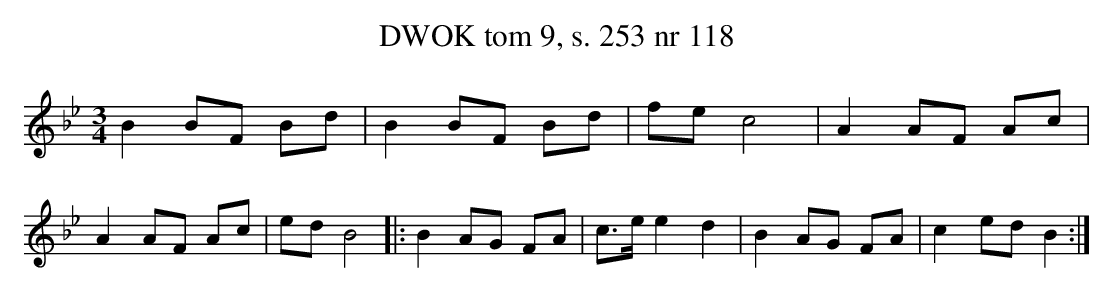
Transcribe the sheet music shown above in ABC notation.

X:1
T:DWOK tom 9, s. 253 nr 118
L:1/16
M:3/4
K:Bb
B4 B2F2 B2d2|B4 B2F2 B2d2|f2e2 c8|A4 A2F2 A2c2|
A4 A2F2 A2c2|e2d2 B8|:B4 A2G2 F2A2|c3e e4 d4|B4 A2G2 F2A2|c4 e2d2 B4:|
